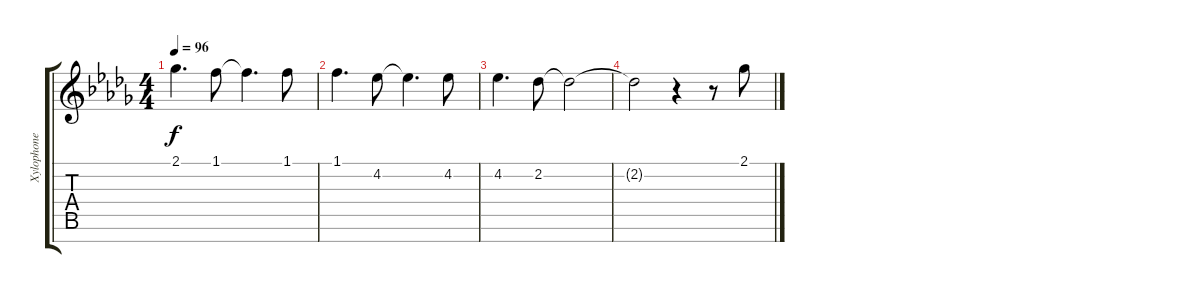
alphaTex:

\track ("Xylophone" "Xylophone") {instrument vibraphone}
\staff {score tabs}
\tuning (E5 B4 G4 D4 A3 E3 B2) {hide}
\ts (4 4)
\tempo 96
\clef g2
\ks db
2.1.4{d dy f} 1.1.8 1.1{t}.4{d} 1.1.8 |
1.1.4{d} 4.2.8 4.2{t}.4{d} 4.2.8 |
4.2.4{d} 2.2.8 2.2{t}.2 |
2.2{t}.2 r.4 r.8 2.1.8
